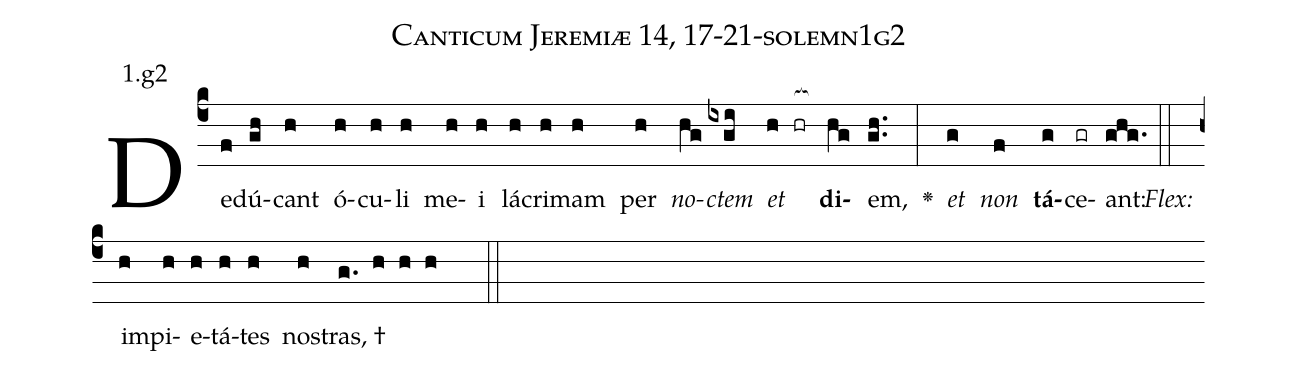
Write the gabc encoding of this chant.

name: Canticum Jeremiæ 14, 17-21-solemn1g2;
annotation: 1.g2;
%%
(c4)De(f)dú(gh)cant(h) ó(h)cu(h)li(h) me(h)i(h) lá(h)cri(h)mam(h) per(h) <i>no</i>(hg)<i>ctem</i>(ixgi) <i>et</i>(h hr[ocb:1{]) <b>di</b>(hg[ocb:0}])em,(gh..) <v>\greheightstar</v>(:) <i>et</i>(g) <i>non</i>(f) <b>tá</b>(g)ce(gr)ant:(ghg.) (::)
<i>Flex:</i>()  im(h)pi(h)e(h)tá(h)tes(h) no(h)stras, †(g. h h h  ::)

%E(h) u(h) o(g) u(f) a(g) e.(ghg.) (::)
